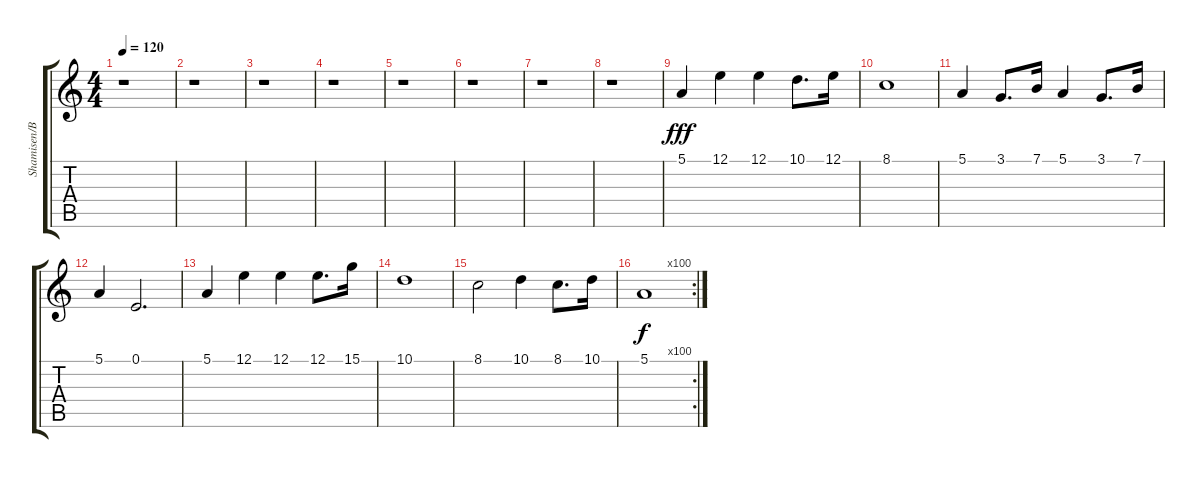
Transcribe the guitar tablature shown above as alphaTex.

\track ("Shamisen/Backing Shamisen" "Shamisen/B") {instrument shamisen}
\staff {score tabs}
\tuning (E4 B3 G3 D3 A2 E2) {hide}
\ts (4 4)
\tempo 120
\clef g2
\ks c
r.1{dy f} |
r.1 |
r.1 |
r.1 |
r.1 |
r.1 |
r.1 |
r.1 |
5.1.4{dy fff} 12.1.4 12.1.4 10.1.8{d} 12.1.16 |
8.1.1 |
5.1.4 3.1.8{d} 7.1.16 5.1.4 3.1.8{d} 7.1.16 |
5.1.4 0.1.2{d} |
5.1.4 12.1.4 12.1.4 12.1.8{d} 15.1.16 |
10.1.1 |
8.1.2 10.1.4 8.1.8{d} 10.1.16 |
\rc 100
5.1.1{dy f}
